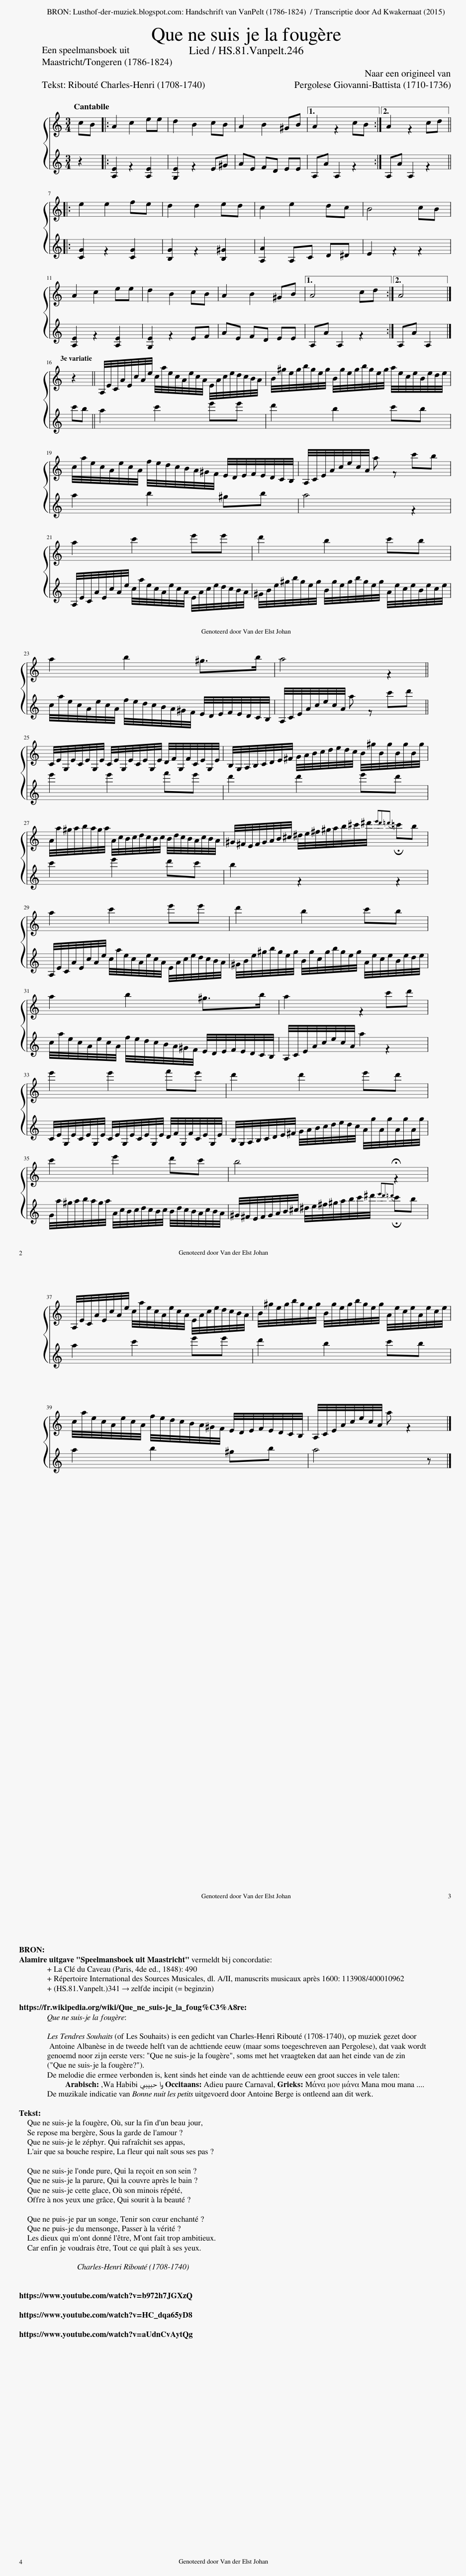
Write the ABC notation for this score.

X:1
%%score { 1 2 }
L:1/8
Q:1/4=80
M:3/4
I:linebreak $
K:C
V:1 treble
V:2 treble
V:1
 cB |: A2 c2 ee | d2 B2 cB | A2 B2 ^GB |1 A2 z2 cB :|2 %5
 A2 z2 cd |:$ e2 e2 fe | d2 d2 ed | c2 e2 dc | B4 cB |$ %10
 A2 c2 ee | d2 B2 cB | A2 B2 ^GB |1 A4 cd :|2 A4 |]$ %15
 z2 || A,/4E/4C/4A/4E/4c/4A/4e/4 c/4a/4e/4c/4A/4e/4c/4A/4 E/4A/4c/4e/4d/4c/4B/4A/4 | B/4^g/4e/4g/4b/4g/4e/4g/4 B/4g/4e/4g/4b/4g/4e/4g/4 a/4e/4c/4e/4B/4e/4d/4e/4 |$ c/4a/4e/4c/4A/4e/4c/4A/4 f/4e/4d/4c/4B/4A/4^G/4F/4 E/4D/4E/4F/4E/4D/4C/4B,/4 | A,/4C/4E/4A/4c/4e/4c/4A/4 a z c'b |$ %20
 a2 c'2 e'e' | d'2 b2 c'b |$ a2 b2 ^g>b | a4 z2 ||$ C/4E/4G,/4E/4C/4E/4G,/4E/4 C/4E/4G,/4E/4C/4E/4G,/4E/4 D/4F/4G,/4F/4C/4E/4G,/4E/4 | %25
 B,/4G,/4A,/4B,/4C/4D/4E/4^F/4 G/4A/4B/4c/4d/4e/4d/4c/4 B/4^g/4B/4g/4B/4g/4B/4g/4 |$ A/4a/4^g/4a/4b/4a/4g/4a/4 A/4c/4B/4c/4d/4c/4B/4c/4 B/4d/4c/4B/4A/4c/4B/4A/4 | ^G/4^F/4E/4F/4G/4A/4B/4^c/4 ^d/4e/4^f/4^g/4a/4b/4^c'/4^d'/4{!fermata!e'!fermata!d'!fermata!=d'} !fermata!=c'b |$ a2 c'2 e'e' | d'2 b2 c'b |$ %30
 a2 b2 ^g>b | a2 z2 c'd' |$ e'2 e'2 f'e' | d'2 d'2 e'd' |$ c'2 e'2 d'c' | %35
 b4 !fermata!z2 |$ A,/4E/4C/4A/4E/4c/4A/4e/4 c/4a/4e/4c/4A/4e/4c/4A/4 E/4A/4c/4e/4d/4c/4B/4A/4 | B/4^g/4e/4g/4b/4g/4e/4g/4 B/4g/4e/4g/4b/4g/4e/4g/4 A/4e/4c/4e/4A/4e/4c/4e/4 |$ c/4a/4e/4c/4A/4e/4c/4A/4 f/4e/4d/4c/4B/4A/4^G/4F/4 E/4D/4E/4F/4E/4D/4C/4B,/4 | A,/4C/4E/4A/4c/4e/4c/4A/4 a z2 |] %40
V:2
 z2 |: [A,E]2 z2 [A,E]2 | [G,E]2 z2 E^G | AE FD EE |1 A,A A,2 z2 :|2 %5
 A,A A,2 z2 |:$ [CG]2 z2 [CG]2 | [B,G]2 z2 [B,^G]2 | [A,A]2 A,C D^D | E2 z2 z2 |$ %10
 [A,E]2 z2 [A,E]2 | [G,E]2 z2 EF | AE FD EE |1 A,A A,2 z2 :|2 A,A A,2 |]$ %15
 c'b || a2 c'2 e'e' | d'2 b2 c'b |$ a2 b2 ^gb | a4 z2 |$ %20
 A,/4E/4C/4A/4E/4c/4A/4e/4 c/4a/4e/4c/4A/4e/4c/4A/4 E/4A/4c/4e/4d/4c/4B/4A/4 | ^G/4B/4e/4^g/4b/4g/4e/4g/4 B/4g/4e/4g/4b/4g/4e/4g/4 A/4e/4c/4e/4B/4e/4c/4e/4 |$ c/4a/4e/4c/4A/4e/4c/4A/4 f/4e/4d/4c/4B/4A/4^G/4F/4 E/4D/4E/4F/4E/4D/4C/4B,/4 | A,/4C/4E/4A/4c/4e/4c/4A/4 a z c'd' ||$ e'2 e'2 f'e' | %25
 d'2 d'2 e'd' |$ c'2 e'2 d'c' | b2 z2 z2 |$ A,/4E/4C/4A/4E/4c/4A/4e/4 c/4a/4e/4c/4A/4e/4c/4A/4 E/4A/4c/4e/4d/4c/4B/4A/4 | ^G/4B/4e/4^g/4b/4g/4e/4g/4 B/4g/4c/4g/4b/4g/4e/4g/4 A/4e/4c/4e/4B/4e/4d/4e/4 |$ %30
 c/4a/4e/4c/4A/4e/4c/4A/4 f/4e/4d/4c/4B/4A/4^G/4F/4 E/4D/4E/4F/4E/4D/4C/4B,/4 | A,/4C/4E/4A/4c/4e/4c/4A/4 a2 z2 |$ C/4E/4G,/4E/4C/4E/4G,/4E/4 C/4E/4G,/4E/4C/4E/4G,/4E/4 D/4F/4G,/4F/4C/4E/4G,/4E/4 | B,/4G,/4A,/4B,/4C/4D/4E/4^F/4 G/4A/4B/4c/4d/4e/4d/4c/4 A/4g/4A/4g/4A/4g/4A/4g/4 |$ G/4a/4^g/4a/4b/4a/4g/4a/4 A/4c/4B/4c/4d/4c/4B/4c/4 B/4d/4c/4B/4A/4c/4B/4A/4 | %35
 ^G/4^F/4E/4F/4G/4A/4B/4^c/4 ^d/4e/4^f/4^g/4a/4b/4c'/4^d'/4{!fermata!e'!fermata!d'!fermata!=d'} !fermata!c'b |$ a2 c'2 e'e' | d'2 b2 c'b |$ a2 b2 ^gb | a4 z |] %40
